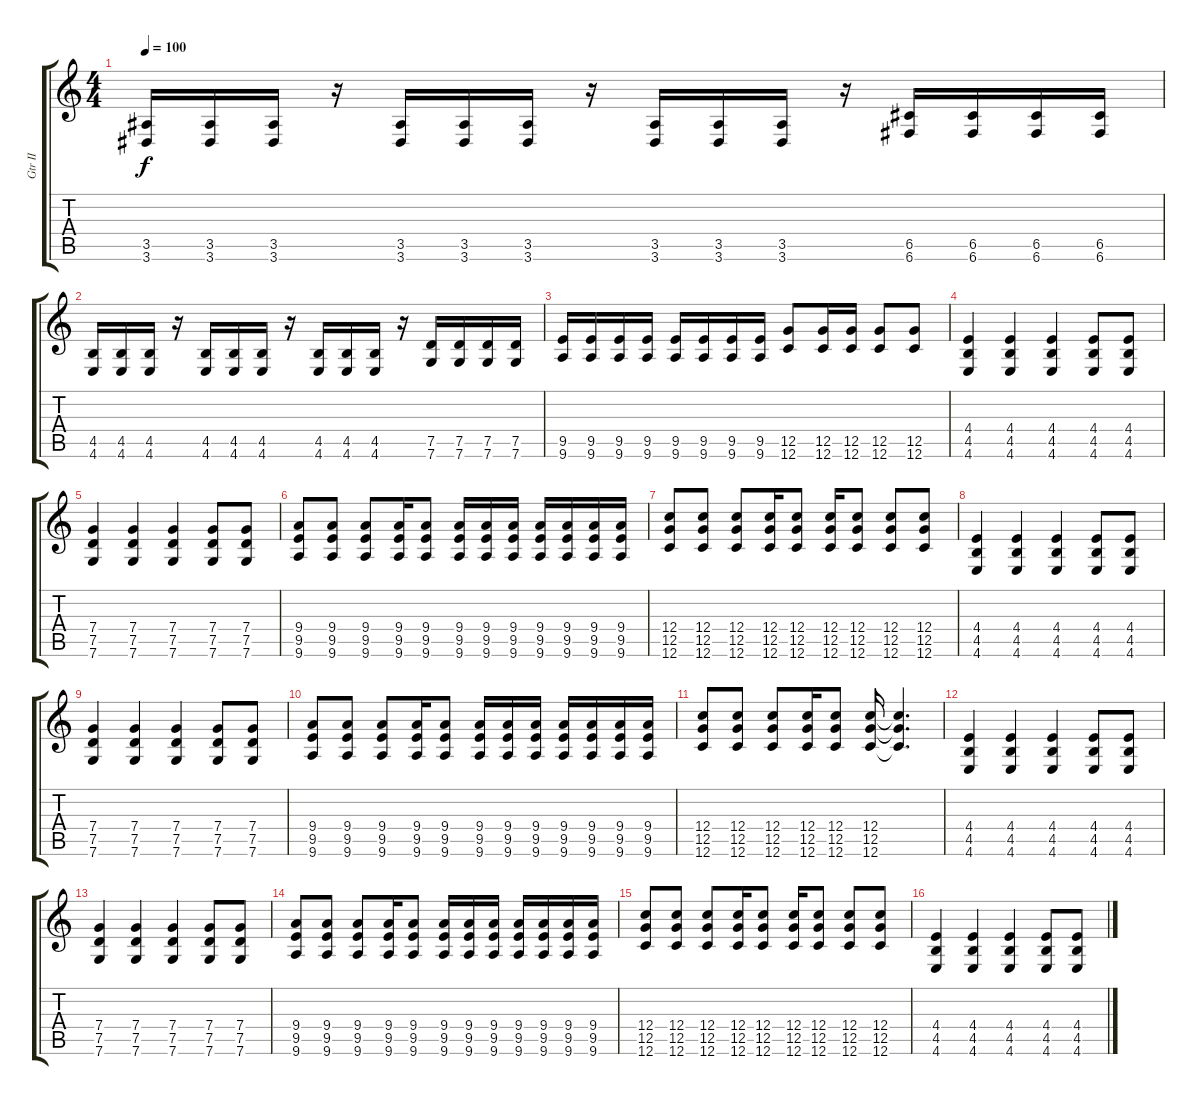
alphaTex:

\track ("Gtr II" "Gtr II") {instrument overdrivenguitar}
\staff {score tabs}
\tuning (D4 A3 F3 C3 G2 C2) {hide}
\ts (4 4)
\tempo 100
\clef g2
\ks c
(3.5 3.6).16{dy f} (3.5 3.6).16 (3.5 3.6).16 r.16 (3.5 3.6).16 (3.5 3.6).16 (3.5 3.6).16 r.16 (3.5 3.6).16 (3.5 3.6).16 (3.5 3.6).16 r.16 (6.5 6.6).16 (6.5 6.6).16 (6.5 6.6).16 (6.5 6.6).16 |
(4.5 4.6).16 (4.5 4.6).16 (4.5 4.6).16 r.16 (4.5 4.6).16 (4.5 4.6).16 (4.5 4.6).16 r.16 (4.5 4.6).16 (4.5 4.6).16 (4.5 4.6).16 r.16 (7.5 7.6).16 (7.5 7.6).16 (7.5 7.6).16 (7.5 7.6).16 |
(9.5 9.6).16 (9.5 9.6).16 (9.5 9.6).16 (9.5 9.6).16 (9.5 9.6).16 (9.5 9.6).16 (9.5 9.6).16 (9.5 9.6).16 (12.5 12.6).8 (12.5 12.6).16 (12.5 12.6).16 (12.5 12.6).8 (12.5 12.6).8 |
(4.4 4.5 4.6).4 (4.4 4.5 4.6).4 (4.4 4.5 4.6).4 (4.4 4.5 4.6).8 (4.4 4.5 4.6).8 |
(7.4 7.5 7.6).4 (7.4 7.5 7.6).4 (7.4 7.5 7.6).4 (7.4 7.5 7.6).8 (7.4 7.5 7.6).8 |
(9.4 9.5 9.6).8 (9.4 9.5 9.6).8 (9.4 9.5 9.6).8 (9.4 9.5 9.6).16 (9.4 9.5 9.6).8 (9.4 9.5 9.6).16 (9.4 9.5 9.6).16 (9.4 9.5 9.6).16 (9.4 9.5 9.6).16 (9.4 9.5 9.6).16 (9.4 9.5 9.6).16 (9.4 9.5 9.6).16 |
(12.4 12.5 12.6).8 (12.4 12.5 12.6).8 (12.4 12.5 12.6).8 (12.4 12.5 12.6).16 (12.4 12.5 12.6).8 (12.4 12.5 12.6).16 (12.4 12.5 12.6).8 (12.4 12.5 12.6).8 (12.4 12.5 12.6).8 |
(4.4 4.5 4.6).4 (4.4 4.5 4.6).4 (4.4 4.5 4.6).4 (4.4 4.5 4.6).8 (4.4 4.5 4.6).8 |
(7.4 7.5 7.6).4 (7.4 7.5 7.6).4 (7.4 7.5 7.6).4 (7.4 7.5 7.6).8 (7.4 7.5 7.6).8 |
(9.4 9.5 9.6).8 (9.4 9.5 9.6).8 (9.4 9.5 9.6).8 (9.4 9.5 9.6).16 (9.4 9.5 9.6).8 (9.4 9.5 9.6).16 (9.4 9.5 9.6).16 (9.4 9.5 9.6).16 (9.4 9.5 9.6).16 (9.4 9.5 9.6).16 (9.4 9.5 9.6).16 (9.4 9.5 9.6).16 |
(12.4 12.5 12.6).8 (12.4 12.5 12.6).8 (12.4 12.5 12.6).8 (12.4 12.5 12.6).16 (12.4 12.5 12.6).8 (12.4 12.5 12.6).16 (12.4{t} 12.5{t} 12.6{t}).4{d} |
(4.4 4.5 4.6).4 (4.4 4.5 4.6).4 (4.4 4.5 4.6).4 (4.4 4.5 4.6).8 (4.4 4.5 4.6).8 |
(7.4 7.5 7.6).4 (7.4 7.5 7.6).4 (7.4 7.5 7.6).4 (7.4 7.5 7.6).8 (7.4 7.5 7.6).8 |
(9.4 9.5 9.6).8 (9.4 9.5 9.6).8 (9.4 9.5 9.6).8 (9.4 9.5 9.6).16 (9.4 9.5 9.6).8 (9.4 9.5 9.6).16 (9.4 9.5 9.6).16 (9.4 9.5 9.6).16 (9.4 9.5 9.6).16 (9.4 9.5 9.6).16 (9.4 9.5 9.6).16 (9.4 9.5 9.6).16 |
(12.4 12.5 12.6).8 (12.4 12.5 12.6).8 (12.4 12.5 12.6).8 (12.4 12.5 12.6).16 (12.4 12.5 12.6).8 (12.4 12.5 12.6).16 (12.4 12.5 12.6).8 (12.4 12.5 12.6).8 (12.4 12.5 12.6).8 |
(4.4 4.5 4.6).4 (4.4 4.5 4.6).4 (4.4 4.5 4.6).4 (4.4 4.5 4.6).8 (4.4 4.5 4.6).8
